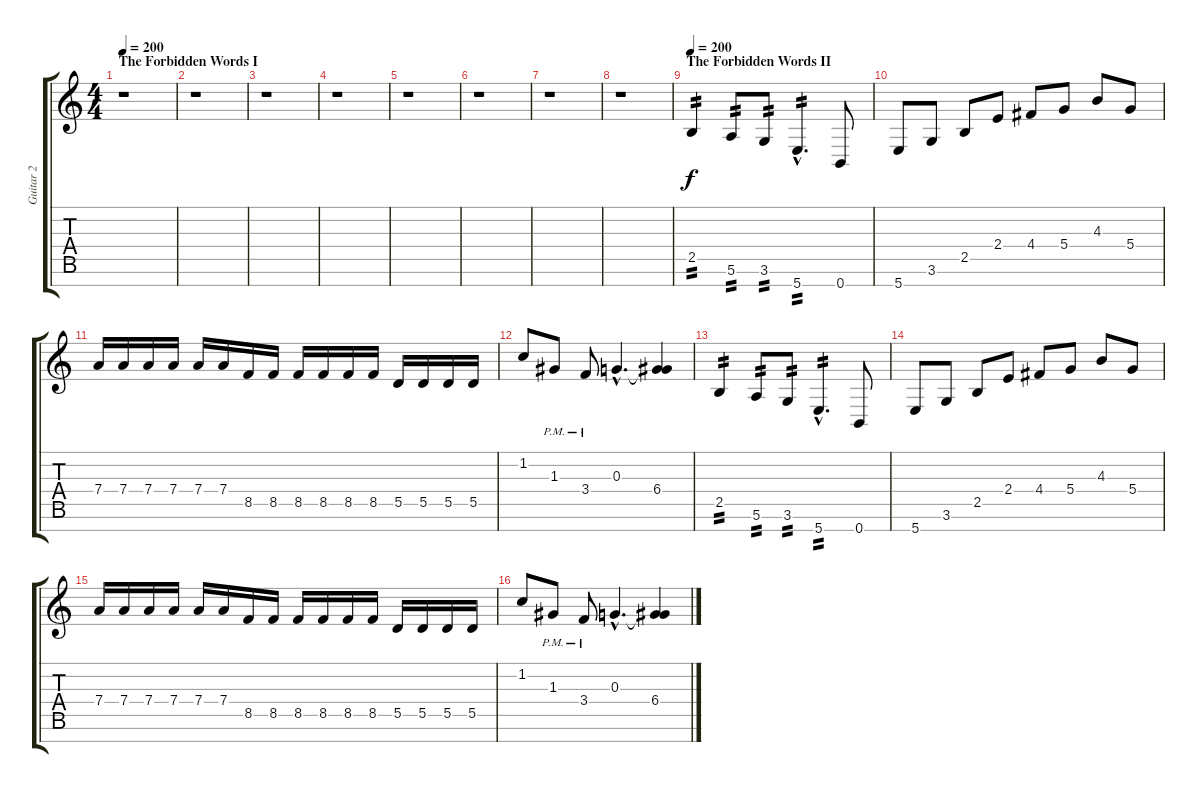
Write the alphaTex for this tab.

\track ("Guitar 2" "Guitar 2") {instrument distortionguitar}
\staff {score tabs}
\tuning (E4 B3 G3 D3 A2 E2 B1) {hide}
\ts (4 4)
\section ("" "The Forbidden Words I")
\tempo 200
\tempo 100
\tempo 200
\clef g2
\ks c
r.1{dy f instrument distortionguitar} |
r.1 |
r.1 |
r.1 |
r.1 |
r.1 |
r.1 |
r.1 |
\section ("" "The Forbidden Words II")
\tempo 200
2.5.4{tp 2} 5.6.8{tp 2} 3.6.8{tp 2} 5.7{hac}.4{d tp 2} 0.7.8 |
5.7.8 3.6.8 2.5.8 2.4.8 4.4.8 5.4.8 4.3.8 5.4.8 |
7.4.16 7.4.16 7.4.16 7.4.16 7.4.16 7.4.16 8.5.16 8.5.16 8.5.16 8.5.16 8.5.16 8.5.16 5.5.16 5.5.16 5.5.16 5.5.16 |
1.2.8 1.3{pm}.8 3.4{pm}.8 0.3{hac}.4{d} (0.3{t} 6.4).4 |
2.5.4{tp 2} 5.6.8{tp 2} 3.6.8{tp 2} 5.7{hac}.4{d tp 2} 0.7.8 |
5.7.8 3.6.8 2.5.8 2.4.8 4.4.8 5.4.8 4.3.8 5.4.8 |
7.4.16 7.4.16 7.4.16 7.4.16 7.4.16 7.4.16 8.5.16 8.5.16 8.5.16 8.5.16 8.5.16 8.5.16 5.5.16 5.5.16 5.5.16 5.5.16 |
1.2.8 1.3{pm}.8 3.4{pm}.8 0.3{hac}.4{d} (0.3{t} 6.4).4
